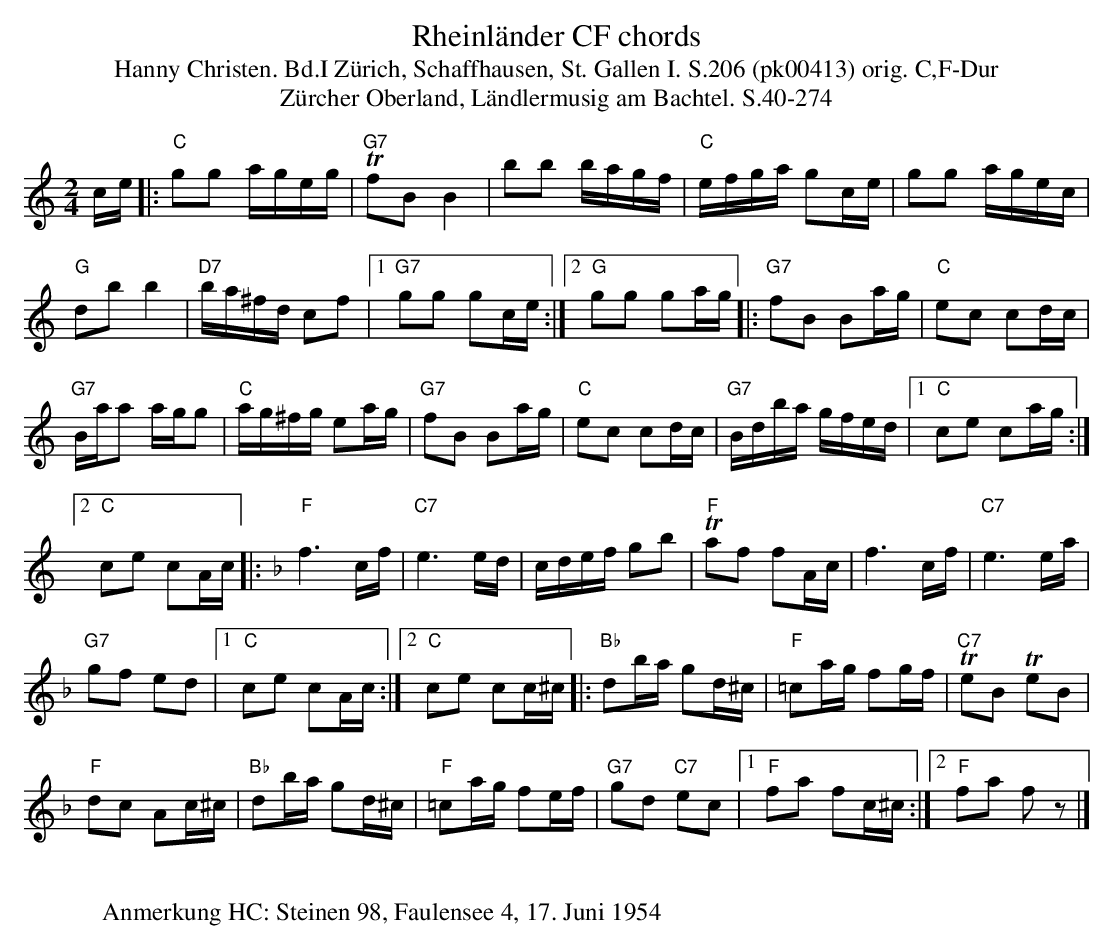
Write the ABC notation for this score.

X:1
T: Rheinl\"ander CF chords
T:Hanny Christen. Bd.I Zürich, Schaffhausen, St. Gallen I. S.206 (pk00413) orig. C,F-Dur
T: Z\"urcher Oberland, L\"andlermusig am Bachtel. S.40-274
M:2/4
L:1/16
K:C %%MIDI gchordon
ce |: "C"g2g2 ageg | "G7"Tf2B2B4 | b2b2 bagf | "C"efga g2ce | g2g2 agec |
"G"d2b2 b4 | "D7"ba^fd c2f2 |1 "G7"g2g2 g2ce :|2 "G"g2g2 g2ag |: "G7"f2B2 B2ag | "C"e2c2 c2dc |
"G7"Baa2 agg2 | "C"ag^fg e2ag | "G7"f2B2 B2ag | "C"e2c2 c2dc | "G7"Bdba gfed |1 "C"c2e2 c2ag :|2
"C"c2e2 c2Ac |: [K:F] "F"f6cf | "C7"e6ed | cdef g2b2 | "F"Ta2f2 f2Ac | f6cf | "C7"e6ea |
"G7"g2f2 e2d2 |1 "C"c2e2 c2Ac :|2 "C"c2e2 c2c^c |: "Bb"d2ba g2d^c | "F"=c2ag f2gf | "C7"Te2B2 Te2B2 |
"F"d2c2 A2c^c | "Bb"d2ba g2d^c | "F"=c2ag f2ef | "G7"g2d2 "C7"e2c2 |1 "F"f2a2 f2c^c :|2 "F"f2a2 f2z2 |]
W:
W: Anmerkung HC: Steinen 98, Faulensee 4, 17. Juni 1954
